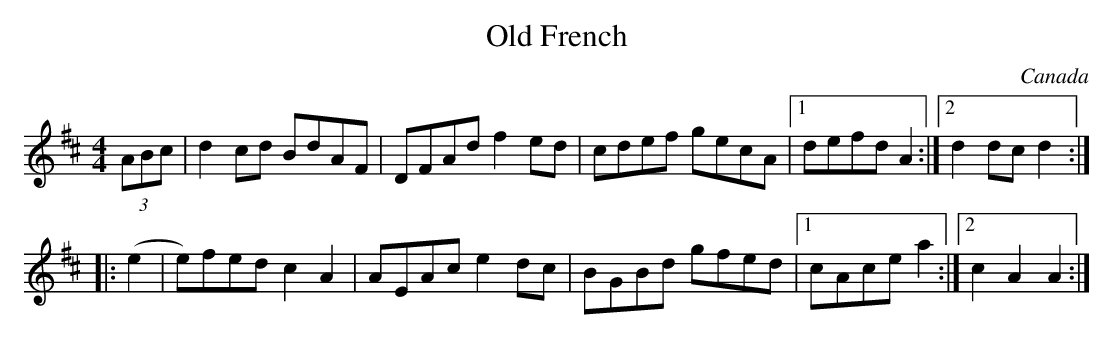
X:1
T:Old French
M:4/4
O:Canada
K:D major
(3ABc|\
d2cd BdAF | DFAd f2ed | cdef gecA |1 defd A2 :|2 d2dc d2 ::
(e2|\
e)fed c2A2 | AEAc e2dc | BGBd gfed |1 cAce a2 :|2 c2A2 A2 :|
